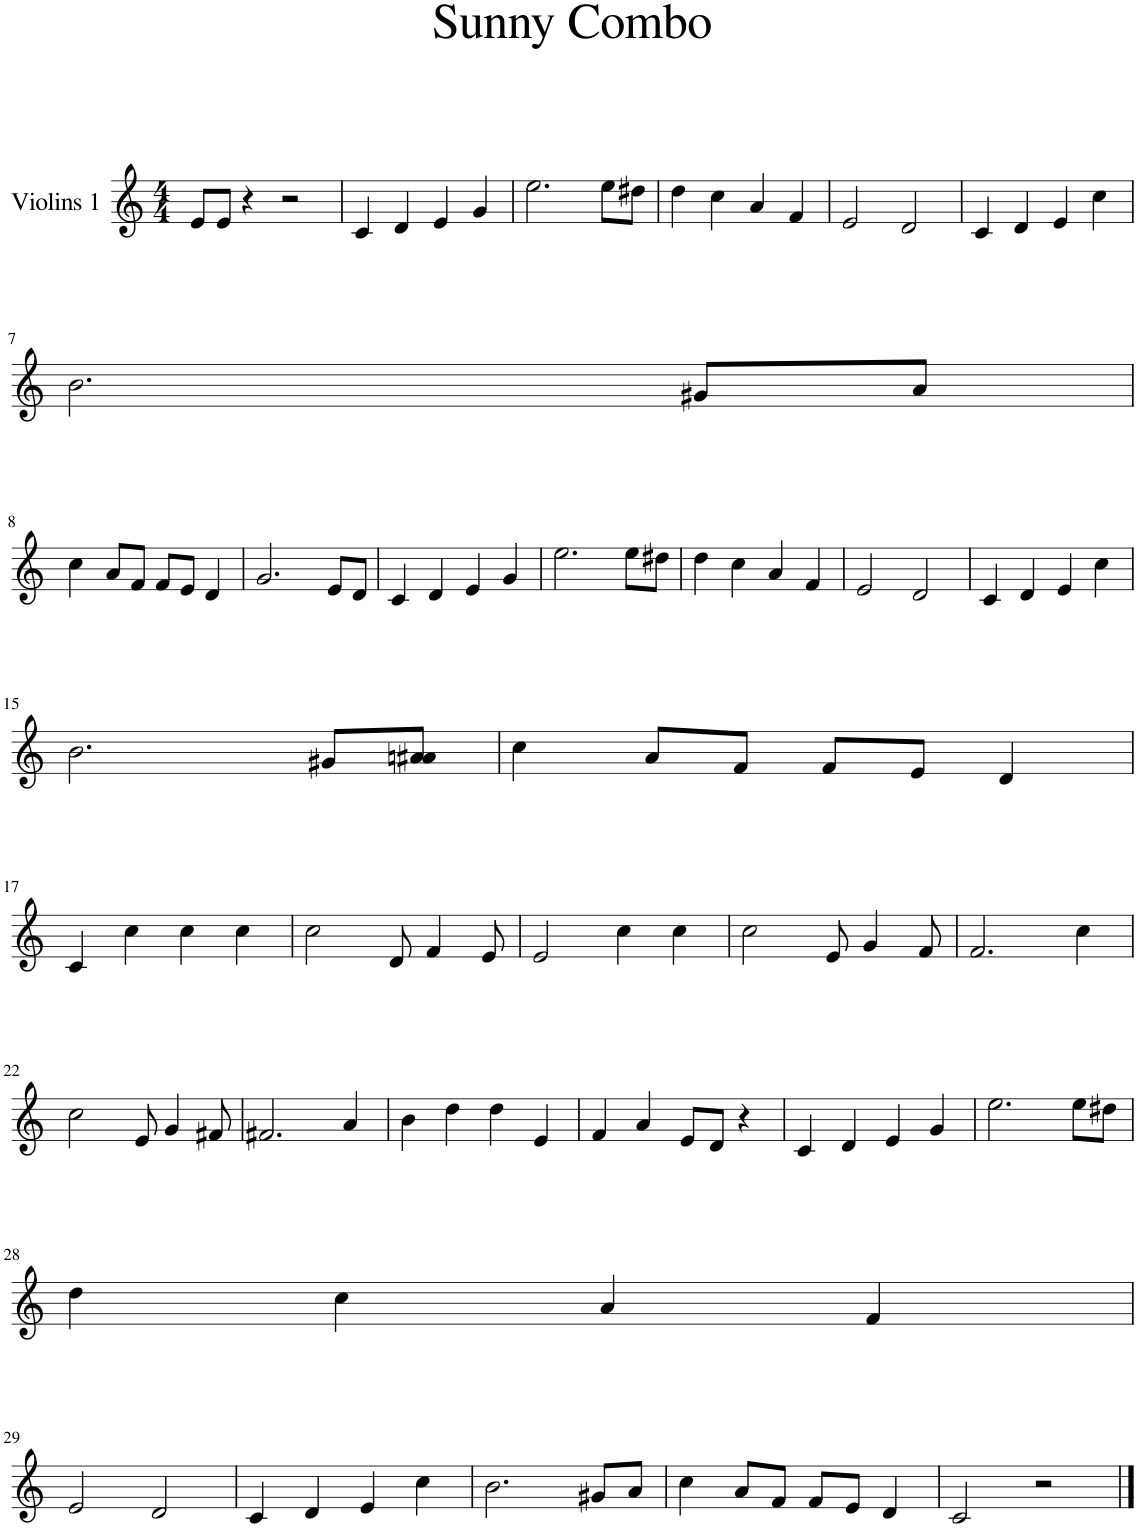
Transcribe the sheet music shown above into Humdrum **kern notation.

**kern
*part1
*staff1
*I"Violins 1
*clefG2
*k[]
*M4/4
=1
8e/L
8e/J
4r
2r
=2
4c/
4d/
4e/
4g/
=3
2.ee\
8ee\L
8dd#X\J
=4
4dd\
4cc\
4a/
4f/
=5
2e/
2d/
=6
4c/
4d/
4e/
4cc\
!!LO:LB:g=z
=7
2.b\
8g#X/L
8a/J
!!LO:LB:g=z
=8
4cc\
8a/L
8f/J
8f/L
8e/J
4d/
=9
2.g/
8e/L
8d/J
=10
4c/
4d/
4e/
4g/
=11
2.ee\
8ee\L
8dd#X\J
=12
4dd\
4cc\
4a/
4f/
=13
2e/
2d/
=14
4c/
4d/
4e/
4cc\
!!LO:LB:g=z
=15
2.b\
8g#X/L
8an/ 8a#X/J
=16
4cc\
8a/L
8f/J
8f/L
8e/J
4d/
!!LO:LB:g=z
=17
4c/
4cc\
4cc\
4cc\
=18
2cc\
8d/
4f/
8e/
=19
2e/
4cc\
4cc\
=20
2cc\
8e/
4g/
8f/
=21
2.f/
4cc\
!!LO:LB:g=z
=22
2cc\
8e/
4g/
8f#X/
=23
2.f#X/
4a/
=24
4b\
4dd\
4dd\
4e/
=25
4f/
4a/
8e/L
8d/J
4r
=26
4c/
4d/
4e/
4g/
=27
2.ee\
8ee\L
8dd#X\J
!!LO:LB:g=z
=28
4dd\
4cc\
4a/
4f/
!!LO:LB:g=z
=29
2e/
2d/
=30
4c/
4d/
4e/
4cc\
=31
2.b\
8g#X/L
8a/J
=32
4cc\
8a/L
8f/J
8f/L
8e/J
4d/
=33
2c/
2r
==
*-
